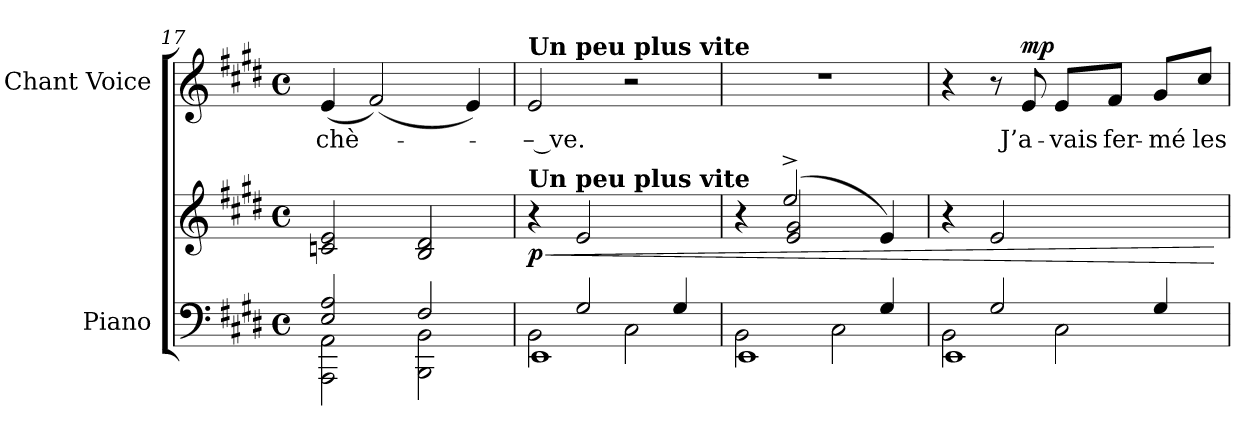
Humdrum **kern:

**kern	**kern	**dynam	**kern	**text	**dynam
*part2	*part2	*part2	*part1	*part1	*part1
*staff3	*staff2	*staff2/3	*staff1	*staff1	*staff1
*I"Piano	*	*	*I"Chant Voice	*	*
*I'Pno	*	*	*	*	*
*clefF4	*clefG2	*	*clefG2	*	*
*k[f#c#g#d#]	*k[f#c#g#d#]	*	*k[f#c#g#d#]	*	*
*M4/4	*M4/4	*	*M4/4	*	*
*met(c)	*met(c)	*	*met(c)	*	*
=17	=17	=17	=17	=17	=17
*^	*	*	*	*	*
!	!	!	!	!	!LO:LY:b	!
2E/ 2A/	2AAA\ 2AA\	2cn/ 2e/	.	(<4e/	-chè-	.
.	.	.	.	(<2f#/)	.	.
2F#/	2BBB\ 2BB\	2B/ 2d#/	.	.	.	.
.	.	.	.	4e/)	.	.
*v	*v	*	*	*	*	*
!!LO:LB:g=z
=18	=18	=18	=18	=18	=18
*	*	*	*MM96	*	*
*^	*	*	*	*	*
*	*^	*	*	*	*	*
*	*	*^	*	*	*	*	*
!	!	!	!	!	!	!LO:TX:a:B:t=Un peu plus vite	!	!
!	!	!	!	!LO:TX:a:B:t=Un peu plus vite	!	!	!	!
!	!	!	!	!	!LO:HP:b	!	!LO:LY:b	!
!	!	!	!	!	!LO:DY:n=1:b	!	!	!
2.ryy	4ryy	2BB\	1EE	4r	< p	2e/	-– ve.	.
.	2G#/	.	.	2e/	.	.	.	.
.	.	2C#\	.	.	.	2r	.	.
4G#/	4ryy	.	.	4ryy	.	.	.	.
*	*	*v	*v	*	*	*	*	*
=19	=19	=19	=19	=19	=19	=19	=19
*	*	*	*^	*	*	*	*
2.ryy	2BB\	1EE	4r	4ryy	.	1r	.	.
.	.	.	(>2ee^/	(<2e/ 2g#/	.	.	.	.
.	2C#\	.	.	.	.	.	.	.
4G#/)	.	.	4e/)	4ryy	.	.	.	.
*	*	*	*v	*v	*	*	*	*
=20	=20	=20	=20	=20	=20	=20	=20
*	*	*^	*	*	*	*	*
2.ryy	4ryy	2BB\	1EE	4r	.	4r	.	.
*	*	*	*	*	*	*MM98	*	*
.	2G#/	.	.	(>2e/	.	8r	.	.
!	!	!	!	!	!	!	!LO:LY:b	!LO:DY:a
.	.	.	.	.	.	8e/	J’a-	mp
!	!	!	!	!	!	!	!LO:LY:b	!
.	.	2C#\	.	.	.	8e/L	-vais	.
!	!	!	!	!	!	!	!LO:LY:b	!
.	.	.	.	.	.	8f#/J	fer-	.
!	!	!	!	!	!	!	!LO:LY:b	!
4G#/)	4ryy	.	.	4ryy	.	8g#/L	-mé	.
!	!	!	!	!	!	!	!LO:LY:b	!
.	.	.	.	.	.	8cc#/J	les	.
*v	*v	*v	*v	*	*	*	*	*
.	.	[	.	.	.
=	=	=	=	=	=
*-	*-	*-	*-	*-	*-
